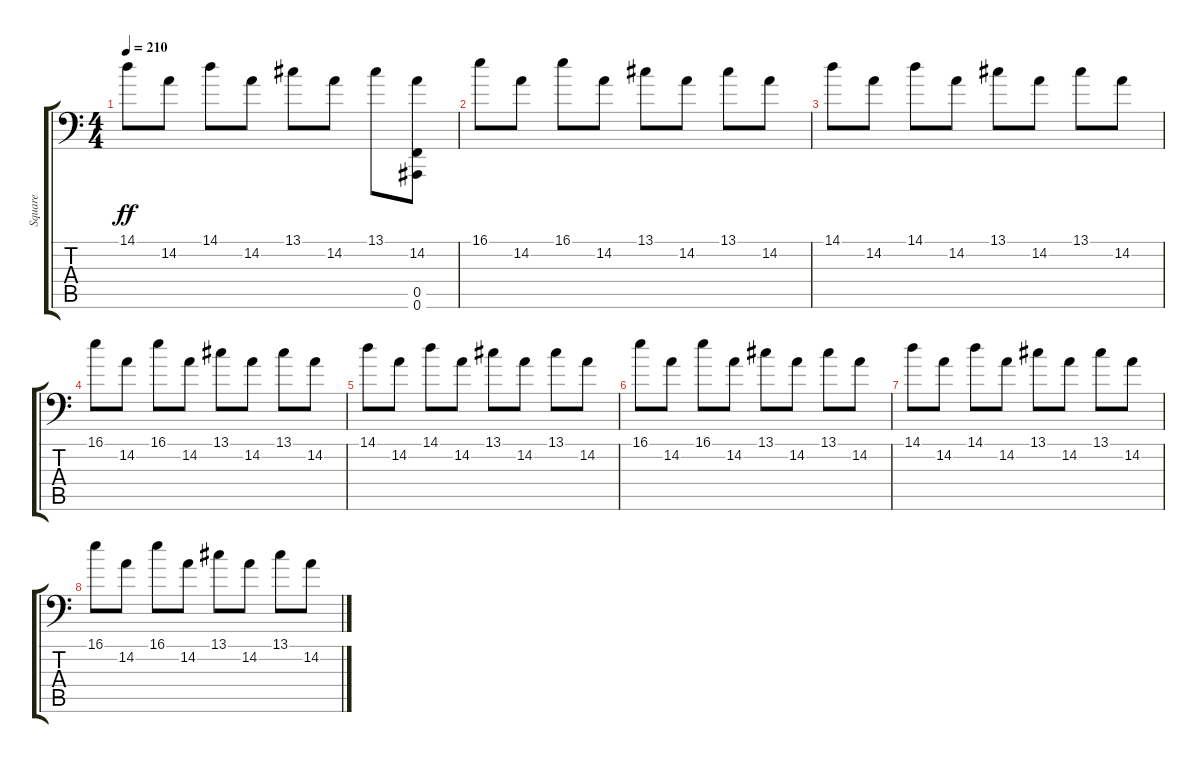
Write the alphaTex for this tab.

\track ("Square" "Square") {instrument lead1square}
\staff {score tabs}
\tuning (C4 G3 Eb3 Bb2 F2 Bb1) {hide}
\ts (4 4)
\tempo 210
\clef f4
\ks c
14.1.8{dy ff} 14.2.8 14.1.8 14.2.8 13.1.8 14.2.8 13.1.8 (14.2 0.5 0.6).8 |
16.1.8 14.2.8 16.1.8 14.2.8 13.1.8 14.2.8 13.1.8 14.2.8 |
14.1.8 14.2.8 14.1.8 14.2.8 13.1.8 14.2.8 13.1.8 14.2.8 |
16.1.8 14.2.8 16.1.8 14.2.8 13.1.8 14.2.8 13.1.8 14.2.8 |
14.1.8 14.2.8 14.1.8 14.2.8 13.1.8 14.2.8 13.1.8 14.2.8 |
16.1.8 14.2.8 16.1.8 14.2.8 13.1.8 14.2.8 13.1.8 14.2.8 |
14.1.8 14.2.8 14.1.8 14.2.8 13.1.8 14.2.8 13.1.8 14.2.8 |
16.1.8 14.2.8 16.1.8 14.2.8 13.1.8 14.2.8 13.1.8 14.2.8
